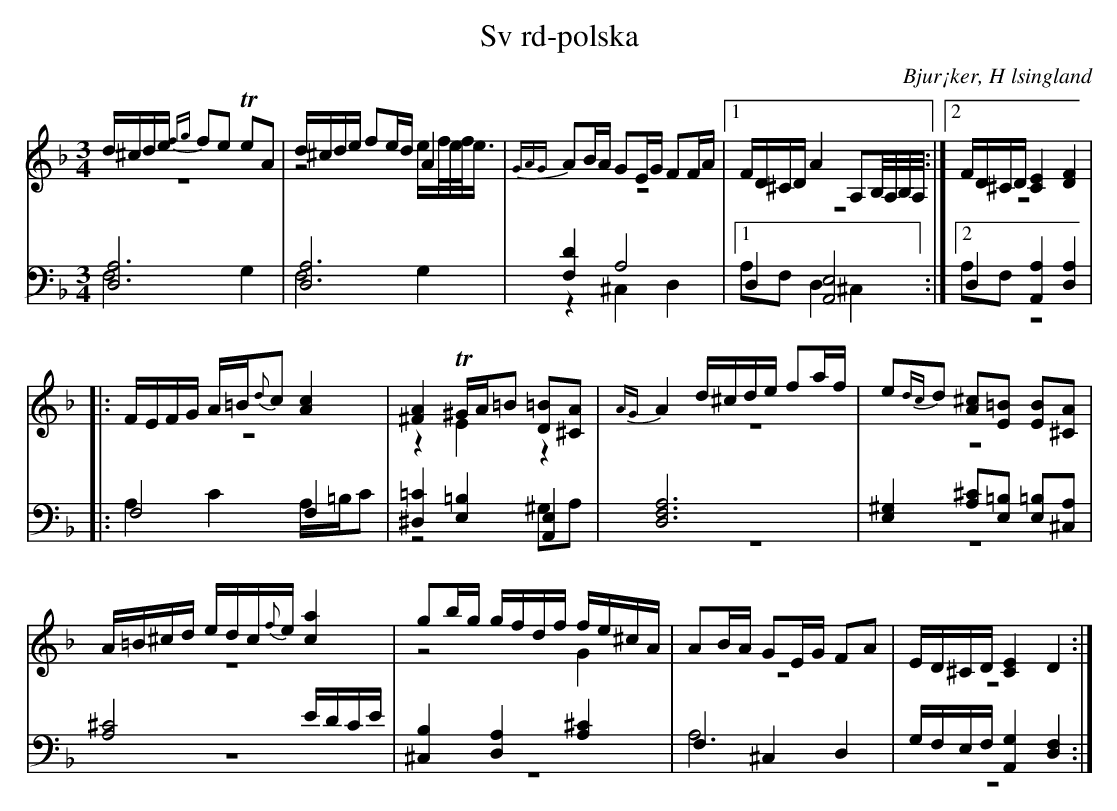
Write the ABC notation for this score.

X:1
T: Sv rd-polska
O: Bjur¡ker, H lsingland
M: 3/4
L: 1/8
K: Dm
V:1
V:2 merge
V:3
V:4 merge
V:1
d/^c/d/e/ {fg}fe TeA|d/^c/d/e/ fe/d/ A2|{GAG}AB/A/ GE/G/ FF/A/|1 F/D/^C/D/ A2 A,B,//A,//B,//A,//:|2 F/D/^C/D/ [C2E2] [D2F2]|
|:F/E/F/G/ A/=B/{d}c [A2c2]|[^F2A2] T^G/A/=B [D=B][^CA]|{AG}A2 d/^c/d/e/ fa/f/|e{dc}d [A^c][E=B] [EB][^CA]|
A/=B/^c/d/ e/d/c/{f}e/ [c2a2]|gb/g/ g/f/d/f/ f/e/^c/A/|AB/A/ GE/G/ FA|E/D/^C/D/ [C2E2] D2:|
V:2
z6|z4 e/f//e//f//e3/4|z6|1 z6:|2 z6|
|:z6|z2 E2 z2|z6|z6|
z6|z4 G2|z6|z6:|
V:3 clef=bass
[D,6A,6]|[D,6A,6]|[F,2D2] A,4|1 D,2 [A,,4E,4]:|2 D,2 [A,,2A,2] [D,2A,2]|
|:F,4 F,2|[^D,2=C2] [E,2=B,2] [A,,2E,2]|[D,6F,6A,6]|[E,2^G,2] [A,^C][E,=B,] [E,=B,][^C,A,]|
[A,4^C4] E/D/C/E/|[^C,2B,2]  [D,2A,2] [A,2^C2]|F,2 ^C,2 D,2|G,/F,/E,/F,/ [A,,2G,2] [D,2F,2]:|
V:4 clef=bass
F,4 G,2|F,4 G,2|z2 ^C,2 D,2|1 A,F, D,2 ^C,2:|2 A,F,  z4|
|:A,2 C2 A,/=B,/C|z4 ^G,A,|z6|z6|
z6|z6|A,6|z6:|
